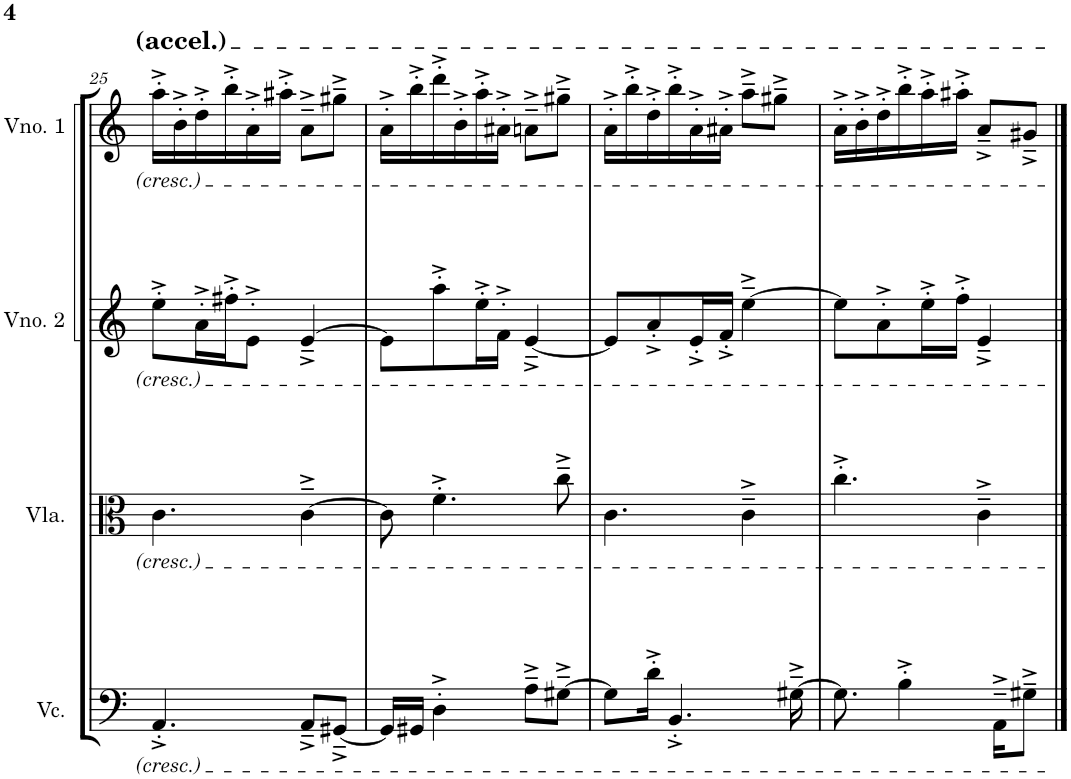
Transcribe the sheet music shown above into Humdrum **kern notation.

**kern	**kern	**kern	**kern
*part4	*part3	*part2	*part1
*staff4	*staff3	*staff2	*staff1
*I"Violoncelo	*I"Viola	*I"Violino 2	*I"Violino 1
*I'Vc.	*I'Vla.	*I'Vno. 2	*I'Vno. 1
!!LO:PB:g=z
*clefF4	*clefC3	*clefG2	*clefG2
*k[]	*k[]	*k[]	*k[]
*M5/8	*M5/8	*M5/8	*M5/8
=25	=25	=25	=25
4.AA'^/	4.c\	8ee'^\L	16aa'^\LL
.	.	.	16b'^\
.	.	16a'^\L	16dd'^\
.	.	16ff#X'^\J	16bb'^\
.	.	8e'^\J	16a'^\
.	.	.	16aa#X'^\JJ
8AA~^/L	[4c~^\	[4e~^/	8a~^\L
[8GG#X~^/J	.	.	8gg#X~^\J
=26	=26	=26	=26
16GG#/LL]	8c\]	8e\L]	16a'^\LL
16GG#X/JJ	.	.	16bb'^\
4D'^\	4.f'^\	8aa'^\	16ddd'^\
.	.	.	16b'^\
.	.	16ee'^\L	16aa'^\
.	.	16f'^\JJ	16a#X'^\JJ
8A~^\L	.	[4e~^/	8an~^\L
[8G#X~^\J	8cc~^\	.	8gg#X~^\J
=27	=27	=27	=27
8G#\L]	4.c\	8e/L]	16a'^\LL
.	.	.	16bb'^\
16d'^\Jk	.	8a'^/	16dd'^\
4.BB'^/	.	.	16bb'^\
.	.	16e'^/L	16a'^\
.	.	16f'^/JJ	16a#X'^\JJ
.	4c~^\	[4ee~^\	8aa~^\L
.	.	.	8gg#X~^\J
[16G#X~^\	.	.	.
=28	=28	=28	=28
8.G#\]	4.cc'^\	8ee\L]	16a'^\LL
.	.	.	16b'^\
.	.	8a'^\	16dd'^\
4B'^\	.	.	16bb'^\
.	.	16ee'^\L	16aa'^\
.	.	16ff'^\JJ	16aa#X'^\JJ
.	4c~^\	4e~^/	8a~^/L
16AA~^\KL	.	.	.
8G#X~^\J	.	.	8g#X~^/J
==	==	==	==
*-	*-	*-	*-
